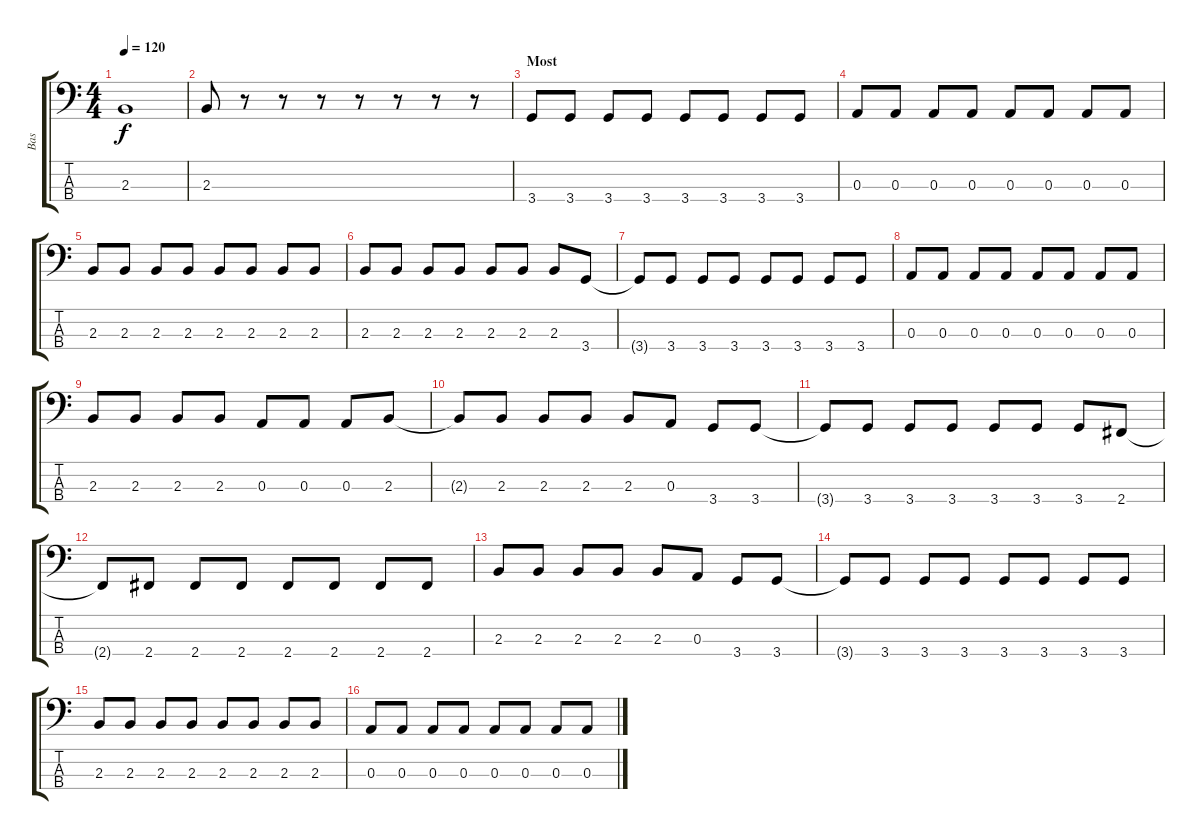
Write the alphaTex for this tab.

\track ("Bas" "Bas") {instrument electricbassfinger}
\staff {score tabs}
\tuning (G2 D2 A1 E1) {hide}
\ts (4 4)
\tempo 120
\clef f4
\ks c
2.3{t}.1{dy f} |
2.3.8 r.8 r.8 r.8 r.8 r.8 r.8 r.8 |
\section ("" "Most")
3.4.8 3.4.8 3.4.8 3.4.8 3.4.8 3.4.8 3.4.8 3.4.8 |
0.3.8 0.3.8 0.3.8 0.3.8 0.3.8 0.3.8 0.3.8 0.3.8 |
2.3.8 2.3.8 2.3.8 2.3.8 2.3.8 2.3.8 2.3.8 2.3.8 |
2.3.8 2.3.8 2.3.8 2.3.8 2.3.8 2.3.8 2.3.8 3.4.8 |
3.4{t}.8 3.4.8 3.4.8 3.4.8 3.4.8 3.4.8 3.4.8 3.4.8 |
0.3.8 0.3.8 0.3.8 0.3.8 0.3.8 0.3.8 0.3.8 0.3.8 |
2.3.8 2.3.8 2.3.8 2.3.8 0.3.8 0.3.8 0.3.8 2.3.8 |
2.3{t}.8 2.3.8 2.3.8 2.3.8 2.3.8 0.3.8 3.4.8 3.4.8 |
3.4{t}.8 3.4.8 3.4.8 3.4.8 3.4.8 3.4.8 3.4.8 2.4.8 |
2.4{t}.8 2.4.8 2.4.8 2.4.8 2.4.8 2.4.8 2.4.8 2.4.8 |
2.3.8 2.3.8 2.3.8 2.3.8 2.3.8 0.3.8 3.4.8 3.4.8 |
3.4{t}.8 3.4.8 3.4.8 3.4.8 3.4.8 3.4.8 3.4.8 3.4.8 |
2.3.8 2.3.8 2.3.8 2.3.8 2.3.8 2.3.8 2.3.8 2.3.8 |
0.3.8 0.3.8 0.3.8 0.3.8 0.3.8 0.3.8 0.3.8 0.3.8
